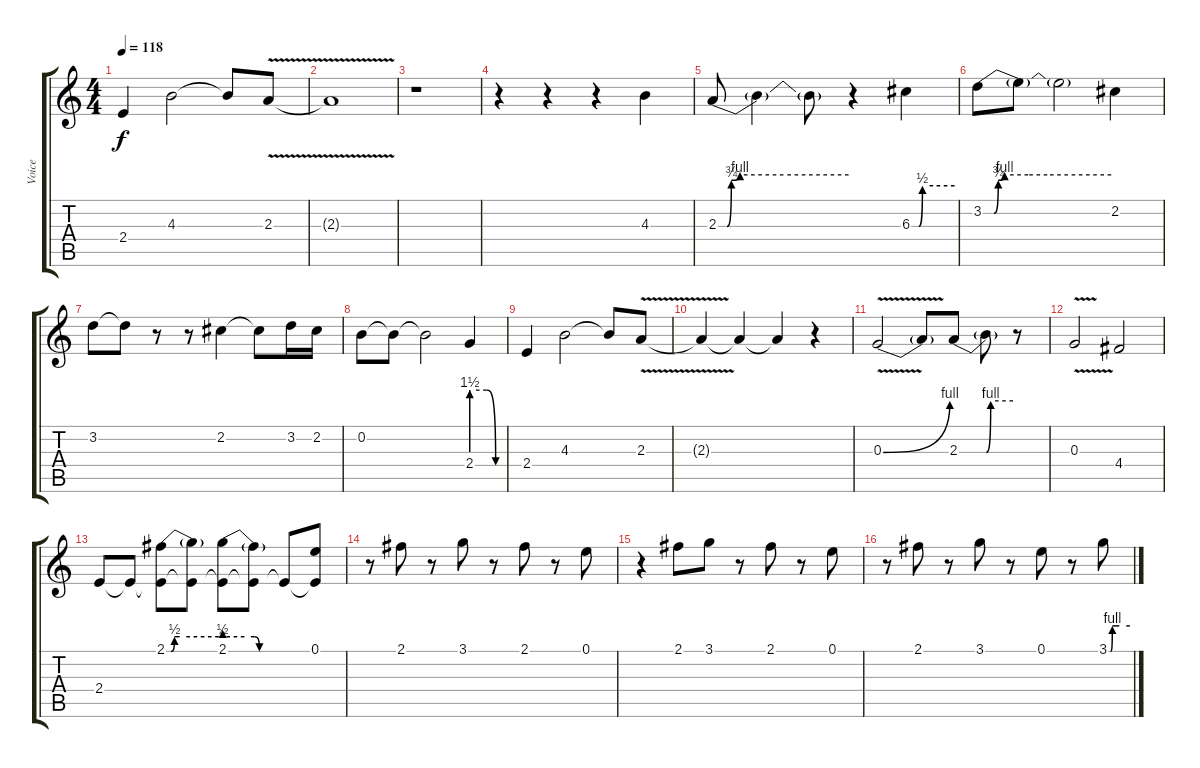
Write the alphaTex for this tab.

\track ("Voice" "Voice") {instrument acousticguitarnylon}
\staff {score tabs}
\tuning (E4 B3 G3 D3 A2 E2) {hide}
\ts (4 4)
\tempo 118
\clef g2
\ks c
2.4.4{dy f} 4.3.2 4.3{t}.8 2.3{v}.8 |
2.3{t}.1 |
r.1 |
r.4 r.4 r.4 4.3.4 |
2.3{be (custom 0 0 4 0 6 3 10 4 30 4 60 4)}.8 2.3{t}.4 2.3{t}.8 r.4 6.3{be (custom 0 0 10 0 15 2 30 2 60 2)}.4 |
3.2{be (custom 0 0 5 0 7 3 10 4 21 4 30 4 60 4)}.8 3.2{t}.8 3.2{t}.2 2.2.4 |
3.2.8 3.2{t}.8 r.8 r.8 2.2.4 2.2{t}.8 3.2.16 2.2.16 |
0.2.8 0.2{t}.8 0.2{t}.2 2.4{be (custom 0 6 29 6 46 0 60 0)}.4 |
2.4.4 4.3.2 4.3{t}.8 2.3{v}.8 |
2.3{t}.4 2.3{t}.4 2.3{t}.4 r.4 |
0.3{be (bend 0 0 60 4) v}.2 0.3{t}.8 2.3{be (custom 0 0 5 0 30 0 35 4 60 4)}.8 2.3{t}.8 r.8 |
0.3{v}.2 4.4.2 |
2.4.8 2.4{t}.8 (2.1{be (custom 0 0 5 0 9 2 15 2 60 2)} 2.4{t}).8 (2.1{t} 2.4{t}).8 (2.1{be (custom 0 2 20 2 30 2 35 0 45 0 60 0)} 2.4{t}).8 (2.1{t} 2.4{t}).8 2.4{t}.8 (0.1 2.4{t}).8 |
r.8 2.1.8 r.8 3.1.8 r.8 2.1.8 r.8 0.1.8 |
r.4 2.1.8 3.1.8 r.8 2.1.8 r.8 0.1.8 |
r.8 2.1.8 r.8 3.1.8 r.8 0.1.8 r.8 3.1{be (custom 0 0 5 0 10 4 30 4 60 4)}.8
